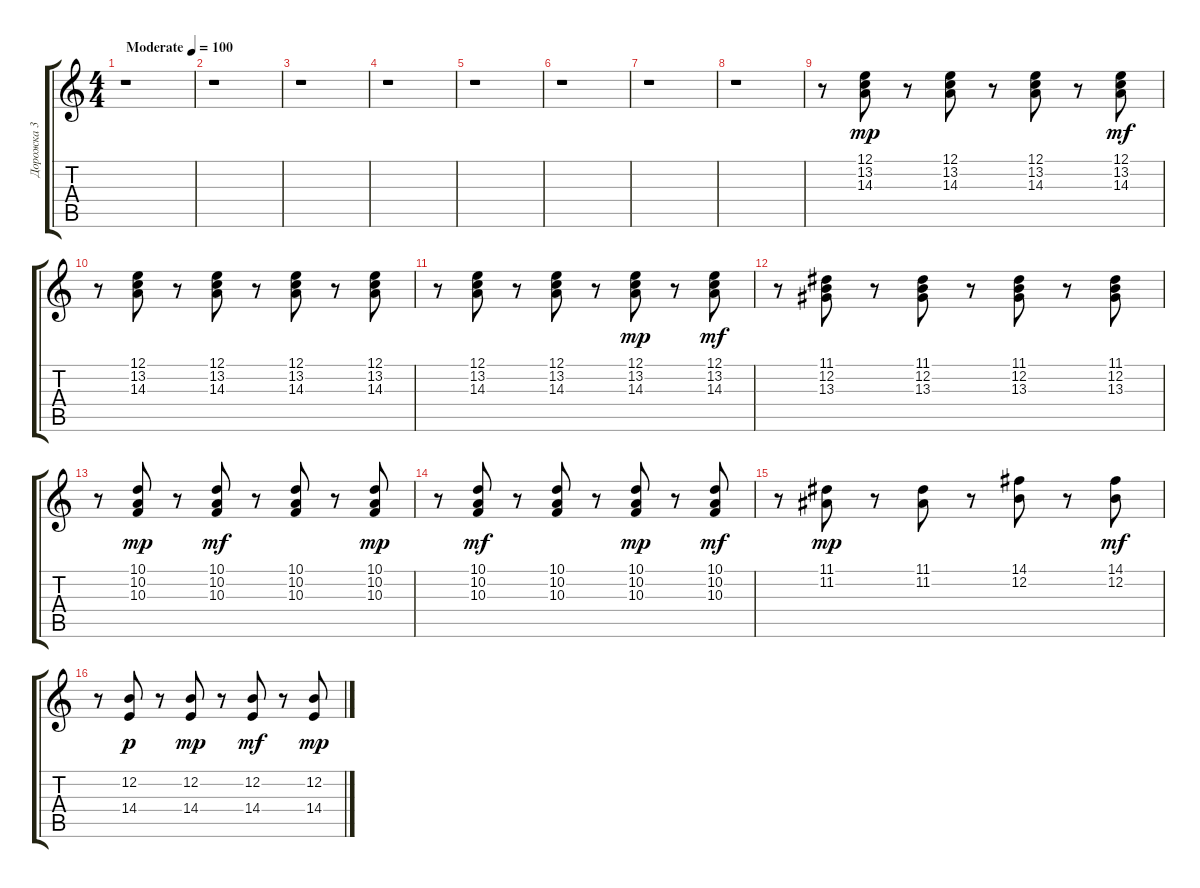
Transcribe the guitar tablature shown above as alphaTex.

\track ("Дорожка 3" "Дорожка 3") {instrument fx4atmosphere}
\staff {score tabs}
\tuning (E4 B3 G3 D3 A2 E2) {hide}
\ts (4 4)
\tempo (100 "Moderate")
\clef g2
\ks c
r.1{dy mp instrument fx4atmosphere} |
r.1 |
r.1 |
r.1 |
r.1 |
r.1 |
r.1 |
r.1 |
r.8 (12.1 13.2 14.3).8 r.8 (12.1 13.2 14.3).8 r.8 (12.1 13.2 14.3).8 r.8 (12.1 13.2 14.3).8{dy mf} |
r.8 (12.1 13.2 14.3).8 r.8 (12.1 13.2 14.3).8 r.8 (12.1 13.2 14.3).8 r.8 (12.1 13.2 14.3).8 |
r.8 (12.1 13.2 14.3).8 r.8 (12.1 13.2 14.3).8 r.8 (12.1 13.2 14.3).8{dy mp} r.8 (12.1 13.2 14.3).8{dy mf} |
r.8 (11.1 12.2 13.3).8 r.8 (11.1 12.2 13.3).8 r.8 (11.1 12.2 13.3).8 r.8 (11.1 12.2 13.3).8 |
r.8 (10.1 10.2 10.3).8{dy mp} r.8 (10.1 10.2 10.3).8{dy mf} r.8 (10.1 10.2 10.3).8 r.8 (10.1 10.2 10.3).8{dy mp} |
r.8 (10.1 10.2 10.3).8{dy mf} r.8 (10.1 10.2 10.3).8 r.8 (10.1 10.2 10.3).8{dy mp} r.8 (10.1 10.2 10.3).8{dy mf} |
r.8 (11.1 11.2).8{dy mp} r.8 (11.1 11.2).8 r.8 (14.1 12.2).8 r.8 (14.1 12.2).8{dy mf} |
r.8 (12.2 14.4).8{dy p} r.8 (12.2 14.4).8{dy mp} r.8 (12.2 14.4).8{dy mf} r.8 (12.2 14.4).8{dy mp}
